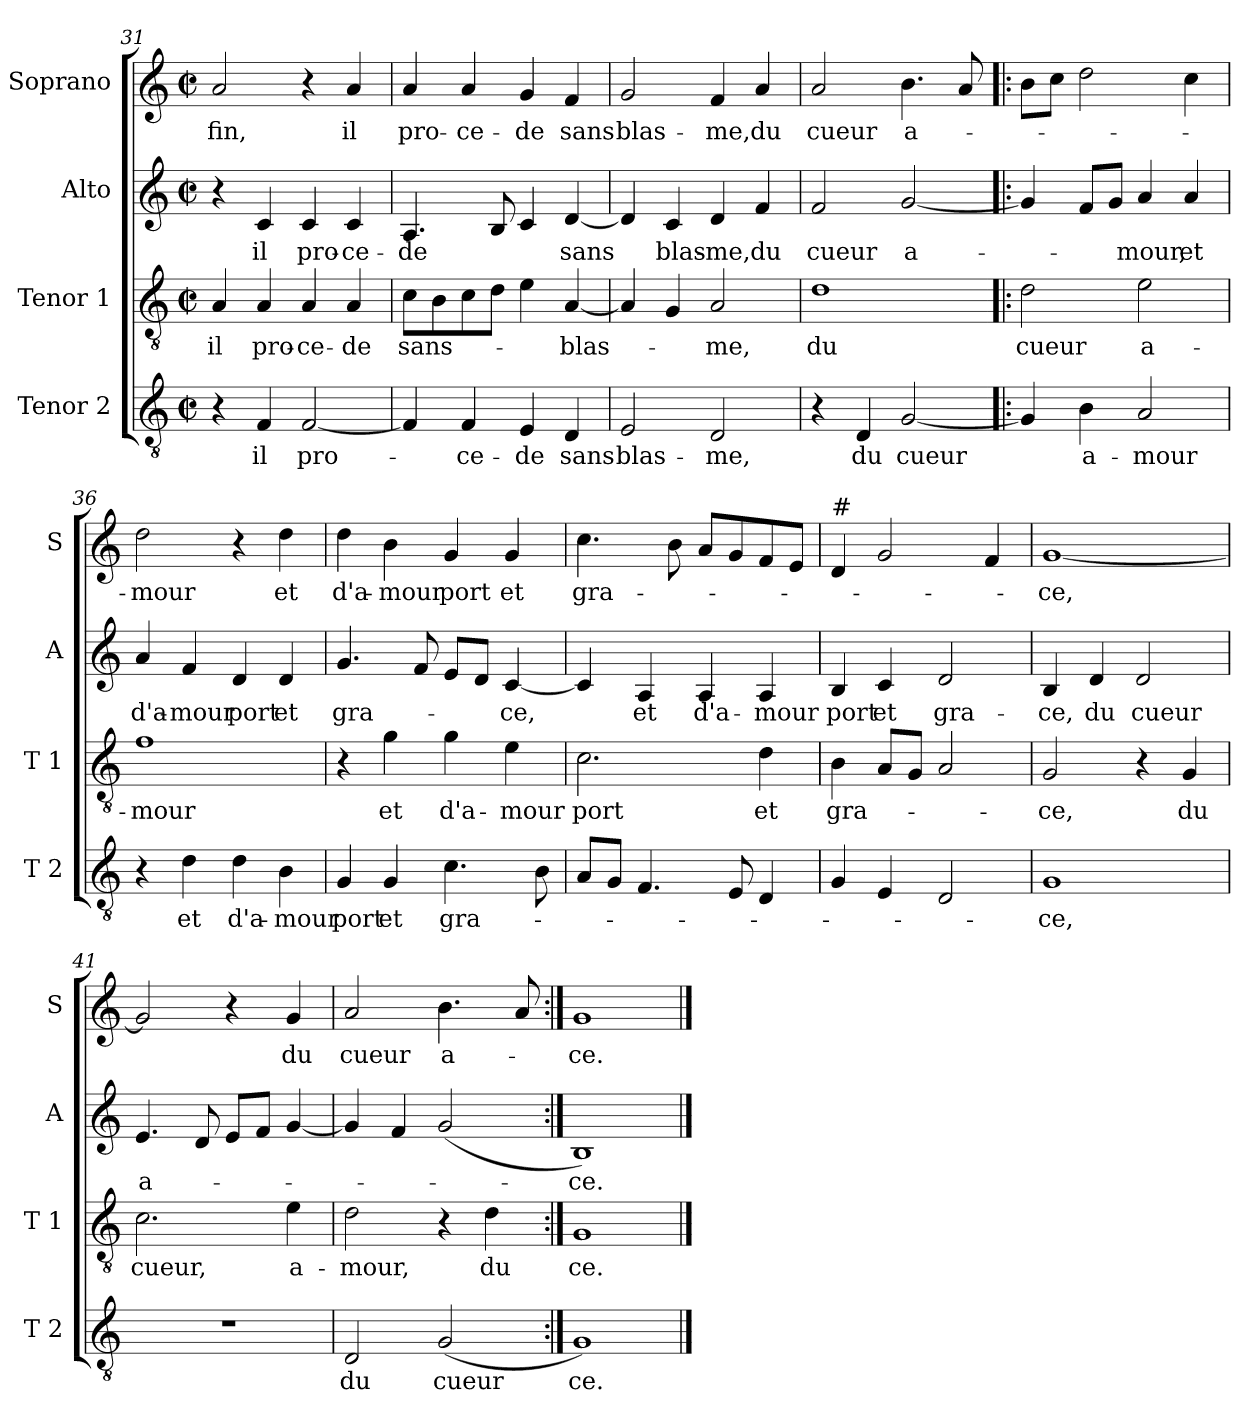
**kern	**text	**kern	**text	**kern	**text	**kern	**text
*part4	*part4	*part3	*part3	*part2	*part2	*part1	*part1
*staff4	*staff4	*staff3	*staff3	*staff2	*staff2	*staff1	*staff1
*I"Tenor 2	*	*I"Tenor 1	*	*I"Alto	*	*I"Soprano	*
*I'T 2	*	*I'T 1	*	*I'A	*	*I'S	*
*clefGv2	*	*clefGv2	*	*clefG2	*	*clefG2	*
*k[]	*	*k[]	*	*k[]	*	*k[]	*
*C:	*	*C:	*	*C:	*	*C:	*
*M2/2	*	*M2/2	*	*M2/2	*	*M2/2	*
*met(c|)	*	*met(c|)	*	*met(c|)	*	*met(c|)	*
=31	=31	=31	=31	=31	=31	=31	=31
!	!	!	!LO:LY:b	!	!	!	!LO:LY:b
4r	.	4A/	il	4r	.	2a/	-fin,
!	!LO:LY:b	!	!LO:LY:b	!	!LO:LY:b	!	!
4F/	il	4A/	pro-	4c/	il	.	.
!	!LO:LY:b	!	!LO:LY:b	!	!LO:LY:b	!	!
[2F/	pro-	4A/	-ce-	4c/	pro-	4r	.
!	!	!	!LO:LY:b	!	!LO:LY:b	!	!LO:LY:b
.	.	4A/	-de	4c/	-ce-	4a/	il
!!LO:LB:g=z
=32	=32	=32	=32	=32	=32	=32	=32
!	!	!	!LO:LY:b	!	!LO:LY:b	!	!LO:LY:b
4F/]	.	8c\L	sans-	4.A/	-de	4a/	pro-
.	.	8B\	.	.	.	.	.
!	!LO:LY:b	!	!	!	!	!	!LO:LY:b
4F/	-ce-	8c\	.	.	.	4a/	-ce-
.	.	8d\J	.	8B/	.	.	.
!	!LO:LY:b	!	!	!	!	!	!LO:LY:b
4E/	-de	4e\	.	4c/	.	4g/	-de
!	!LO:LY:b	!	!LO:LY:b	!	!LO:LY:b	!	!LO:LY:b
4D/	sans	[4A/	-blas-	[4d/	sans	4f/	sans
=33	=33	=33	=33	=33	=33	=33	=33
!	!LO:LY:b	!	!	!	!	!	!LO:LY:b
2E/	blas-	4A/]	.	4d/]	.	2g/	blas-
!	!	!	!	!	!LO:LY:b	!	!
.	.	4G/	.	4c/	blas-	.	.
!	!LO:LY:b	!	!LO:LY:b	!	!LO:LY:b	!	!LO:LY:b
2D/	-me,	2A/	-me,	4d/	-me,	4f/	-me,
!	!	!	!	!	!LO:LY:b	!	!LO:LY:b
.	.	.	.	4f/	du	4a/	du
=34	=34	=34	=34	=34	=34	=34	=34
!	!	!	!LO:LY:b	!	!LO:LY:b	!	!LO:LY:b
4r	.	1d	du	2f/	cueur	2a/	cueur
!	!LO:LY:b	!	!	!	!	!	!
4D/	du	.	.	.	.	.	.
!	!LO:LY:b	!	!	!	!LO:LY:b	!	!LO:LY:b
[2G/	cueur	.	.	[2g/	a-	4.b\	a-
.	.	.	.	.	.	8a/	.
=35!|:	=35!|:	=35!|:	=35!|:	=35!|:	=35!|:	=35!|:	=35!|:
!	!	!	!LO:LY:b	!	!	!	!
4G/]	.	2d\	cueur	4g/]	.	8b\L	.
.	.	.	.	.	.	8cc\J	.
!	!LO:LY:b	!	!	!	!	!	!
4B\	a-	.	.	8f/L	.	2dd\	.
.	.	.	.	8g/J	.	.	.
!	!LO:LY:b	!	!LO:LY:b	!	!LO:LY:b	!	!
2A/	-mour	2e\	a-	4a/	-mour,	.	.
!	!	!	!	!	!LO:LY:b	!	!
.	.	.	.	4a/	et	4cc\	.
=36	=36	=36	=36	=36	=36	=36	=36
!	!	!	!LO:LY:b	!	!LO:LY:b	!	!LO:LY:b
4r	.	1f	-mour	4a/	d'a-	2dd\	-mour
!	!LO:LY:b	!	!	!	!LO:LY:b	!	!
4d\	et	.	.	4f/	-mour	.	.
!	!LO:LY:b	!	!	!	!LO:LY:b	!	!
4d\	d'a-	.	.	4d/	port	4r	.
!	!LO:LY:b	!	!	!	!LO:LY:b	!	!LO:LY:b
4B\	-mour	.	.	4d/	et	4dd\	et
=37	=37	=37	=37	=37	=37	=37	=37
!	!LO:LY:b	!	!	!	!LO:LY:b	!	!LO:LY:b
4G/	port	4r	.	4.g/	gra-	4dd\	d'a-
!	!LO:LY:b	!	!LO:LY:b	!	!	!	!LO:LY:b
4G/	et	4g\	et	.	.	4b\	-mour
.	.	.	.	8f/	.	.	.
!	!LO:LY:b	!	!LO:LY:b	!	!	!	!LO:LY:b
4.c\	gra-	4g\	d'a-	8e/L	.	4g/	port
.	.	.	.	8d/J	.	.	.
!	!	!	!LO:LY:b	!	!LO:LY:b	!	!LO:LY:b
.	.	4e\	-mour	[4c/	-ce,	4g/	et
8B\	.	.	.	.	.	.	.
!!LO:LB:g=z
=38	=38	=38	=38	=38	=38	=38	=38
!	!	!	!LO:LY:b	!	!	!	!LO:LY:b
8A/L	.	2.c\	port	4c/]	.	4.cc\	gra-
8G/J	.	.	.	.	.	.	.
!	!	!	!	!	!LO:LY:b	!	!
4.F/	.	.	.	4A/	et	.	.
.	.	.	.	.	.	8b\	.
!	!	!	!	!	!LO:LY:b	!	!
.	.	.	.	4A/	d'a-	8a/L	.
8E/	.	.	.	.	.	8g/	.
!	!	!	!LO:LY:b	!	!LO:LY:b	!	!
4D/	.	4d\	et	4A/	-mour	8f/	.
.	.	.	.	.	.	8e/J	.
=39	=39	=39	=39	=39	=39	=39	=39
!	!	!	!	!	!	!LO:TX:a:t=#	!
!	!	!	!LO:LY:b	!	!LO:LY:b	!	!
4G/	.	4B\	gra-	4B/	port	4d/	.
!	!	!	!	!	!LO:LY:b	!	!
4E/	.	8A/L	.	4c/	et	2g/	.
.	.	8G/J	.	.	.	.	.
!	!	!	!	!	!LO:LY:b	!	!
2D/	.	2A/	.	2d/	gra-	.	.
.	.	.	.	.	.	4f/	.
=40	=40	=40	=40	=40	=40	=40	=40
!	!LO:LY:b	!	!LO:LY:b	!	!LO:LY:b	!	!LO:LY:b
1G	-ce,	2G/	-ce,	4B/	-ce,	[1g	-ce,
!	!	!	!	!	!LO:LY:b	!	!
.	.	.	.	4d/	du	.	.
!	!	!	!	!	!LO:LY:b	!	!
.	.	4r	.	2d/	cueur	.	.
!	!	!	!LO:LY:b	!	!	!	!
.	.	4G/	du	.	.	.	.
=41	=41	=41	=41	=41	=41	=41	=41
!	!	!	!LO:LY:b	!	!LO:LY:b	!	!
1r	.	2.c\	cueur,	4.e/	a-	2g/]	.
.	.	.	.	8d/	.	.	.
.	.	.	.	8e/L	.	4r	.
.	.	.	.	8f/J	.	.	.
!	!	!	!LO:LY:b	!	!	!	!LO:LY:b
.	.	4e\	a-	[4g/	.	4g/	du
=42	=42	=42	=42	=42	=42	=42	=42
!	!LO:LY:b	!	!LO:LY:b	!	!	!	!LO:LY:b
2D/	du	2d\	-mour,	4g/]	.	2a/	cueur
.	.	.	.	4f/	.	.	.
!	!LO:LY:b	!	!	!	!	!	!LO:LY:b
(<2G/	cueur	4r	.	(<2g/	.	4.b\	a-
!	!	!	!LO:LY:b	!	!	!	!
.	.	4d\	du	.	.	.	.
.	.	.	.	.	.	8a/	.
=43:|!	=43:|!	=43:|!	=43:|!	=43:|!	=43:|!	=43:|!	=43:|!
!	!LO:LY:b	!	!LO:LY:b	!	!LO:LY:b	!	!LO:LY:b
1G)	ce.	1G	ce.	1B)	-ce.	1g	-ce.
==	==	==	==	==	==	==	==
*-	*-	*-	*-	*-	*-	*-	*-
